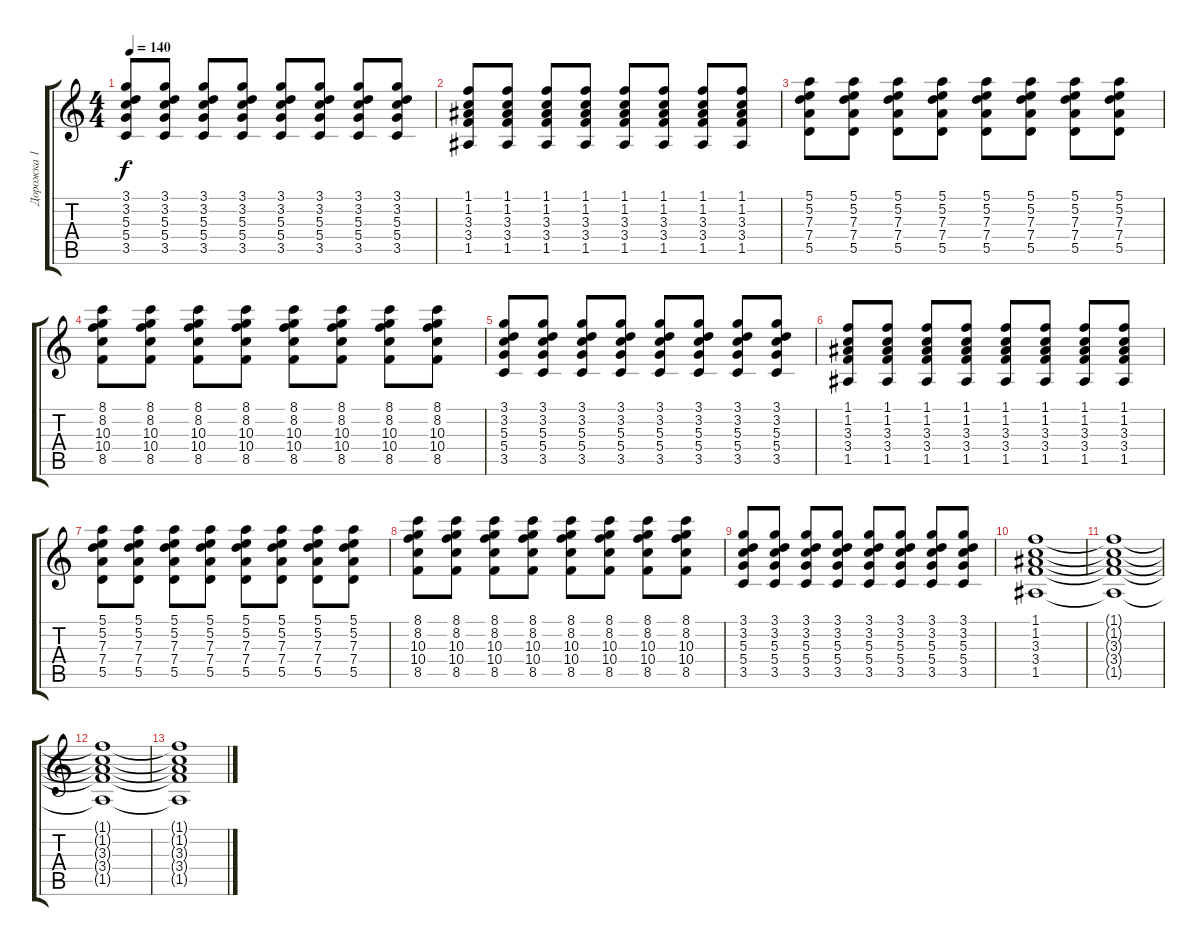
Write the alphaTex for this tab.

\track ("Дорожка 1" "Дорожка 1") {instrument distortionguitar}
\staff {score tabs}
\tuning (E4 B3 G3 D3 A2 D2) {hide}
\ts (4 4)
\tempo 140
\clef g2
\ks c
(3.1 3.2 5.3 5.4 3.5).8{dy f} (3.1 3.2 5.3 5.4 3.5).8 (3.1 3.2 5.3 5.4 3.5).8 (3.1 3.2 5.3 5.4 3.5).8 (3.1 3.2 5.3 5.4 3.5).8 (3.1 3.2 5.3 5.4 3.5).8 (3.1 3.2 5.3 5.4 3.5).8 (3.1 3.2 5.3 5.4 3.5).8 |
(1.1 1.2 3.3 3.4 1.5).8 (1.1 1.2 3.3 3.4 1.5).8 (1.1 1.2 3.3 3.4 1.5).8 (1.1 1.2 3.3 3.4 1.5).8 (1.1 1.2 3.3 3.4 1.5).8 (1.1 1.2 3.3 3.4 1.5).8 (1.1 1.2 3.3 3.4 1.5).8 (1.1 1.2 3.3 3.4 1.5).8 |
(5.1 5.2 7.3 7.4 5.5).8 (5.1 5.2 7.3 7.4 5.5).8 (5.1 5.2 7.3 7.4 5.5).8 (5.1 5.2 7.3 7.4 5.5).8 (5.1 5.2 7.3 7.4 5.5).8 (5.1 5.2 7.3 7.4 5.5).8 (5.1 5.2 7.3 7.4 5.5).8 (5.1 5.2 7.3 7.4 5.5).8 |
(8.1 8.2 10.3 10.4 8.5).8 (8.1 8.2 10.3 10.4 8.5).8 (8.1 8.2 10.3 10.4 8.5).8 (8.1 8.2 10.3 10.4 8.5).8 (8.1 8.2 10.3 10.4 8.5).8 (8.1 8.2 10.3 10.4 8.5).8 (8.1 8.2 10.3 10.4 8.5).8 (8.1 8.2 10.3 10.4 8.5).8 |
(3.1 3.2 5.3 5.4 3.5).8 (3.1 3.2 5.3 5.4 3.5).8 (3.1 3.2 5.3 5.4 3.5).8 (3.1 3.2 5.3 5.4 3.5).8 (3.1 3.2 5.3 5.4 3.5).8 (3.1 3.2 5.3 5.4 3.5).8 (3.1 3.2 5.3 5.4 3.5).8 (3.1 3.2 5.3 5.4 3.5).8 |
(1.1 1.2 3.3 3.4 1.5).8 (1.1 1.2 3.3 3.4 1.5).8 (1.1 1.2 3.3 3.4 1.5).8 (1.1 1.2 3.3 3.4 1.5).8 (1.1 1.2 3.3 3.4 1.5).8 (1.1 1.2 3.3 3.4 1.5).8 (1.1 1.2 3.3 3.4 1.5).8 (1.1 1.2 3.3 3.4 1.5).8 |
(5.1 5.2 7.3 7.4 5.5).8 (5.1 5.2 7.3 7.4 5.5).8 (5.1 5.2 7.3 7.4 5.5).8 (5.1 5.2 7.3 7.4 5.5).8 (5.1 5.2 7.3 7.4 5.5).8 (5.1 5.2 7.3 7.4 5.5).8 (5.1 5.2 7.3 7.4 5.5).8 (5.1 5.2 7.3 7.4 5.5).8 |
(8.1 8.2 10.3 10.4 8.5).8 (8.1 8.2 10.3 10.4 8.5).8 (8.1 8.2 10.3 10.4 8.5).8 (8.1 8.2 10.3 10.4 8.5).8 (8.1 8.2 10.3 10.4 8.5).8 (8.1 8.2 10.3 10.4 8.5).8 (8.1 8.2 10.3 10.4 8.5).8 (8.1 8.2 10.3 10.4 8.5).8 |
(3.1 3.2 5.3 5.4 3.5).8 (3.1 3.2 5.3 5.4 3.5).8 (3.1 3.2 5.3 5.4 3.5).8 (3.1 3.2 5.3 5.4 3.5).8 (3.1 3.2 5.3 5.4 3.5).8 (3.1 3.2 5.3 5.4 3.5).8 (3.1 3.2 5.3 5.4 3.5).8 (3.1 3.2 5.3 5.4 3.5).8 |
(1.1 1.2 3.3 3.4 1.5).1 |
(1.1{t} 1.2{t} 3.3{t} 3.4{t} 1.5{t}).1 |
(1.1{t} 1.2{t} 3.3{t} 3.4{t} 1.5{t}).1 |
(1.1{t} 1.2{t} 3.3{t} 3.4{t} 1.5{t}).1
